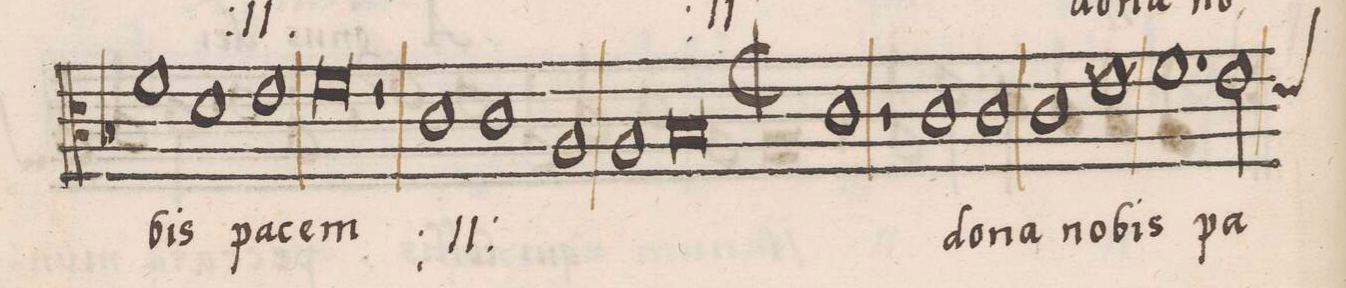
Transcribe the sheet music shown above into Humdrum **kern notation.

**kern	**text
*I"ALTVS	*
*clefC3	*
*k[b-]	*
*met(C|)	*
*M3/1	*
1f	-bis
1d	.
1e	pa-
=88-	=88-
0f	-cem
1r	.
=89-	=89-
*	*ij
1c	do-
1c	-na
1A	no-
=90-	=90-
1A	-bis
0B-	pa-
=91-	=91-
*M2/1	*
*met(C|)	*
1c	-cem
*	*Xij
1r	.
=92-	=92-
1c	do-
1c	-na
=93-	=93-
1c	no-
1f	-bis
=94-	=94-
1.f	pa-
*custos:d	*
2e\	.
*clefC4	*
=95-	=95-
*-	*-
